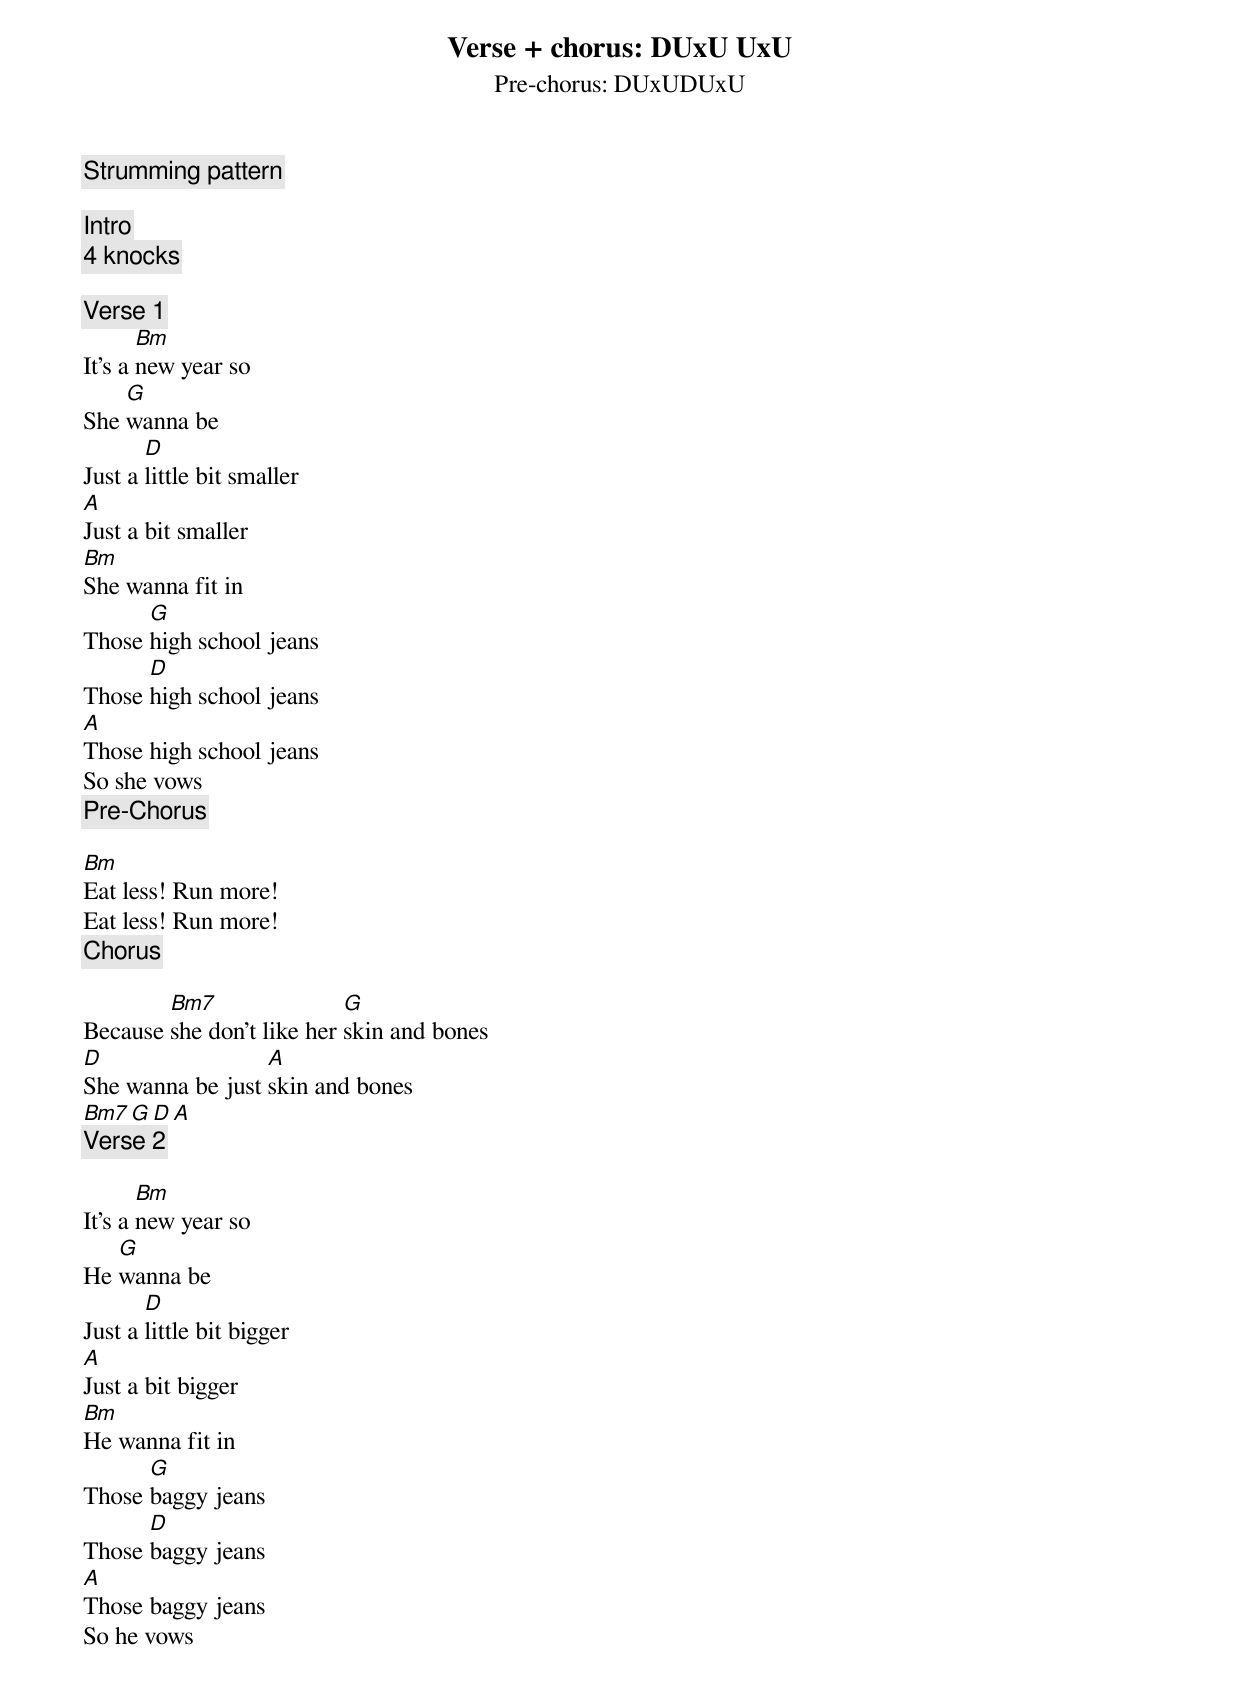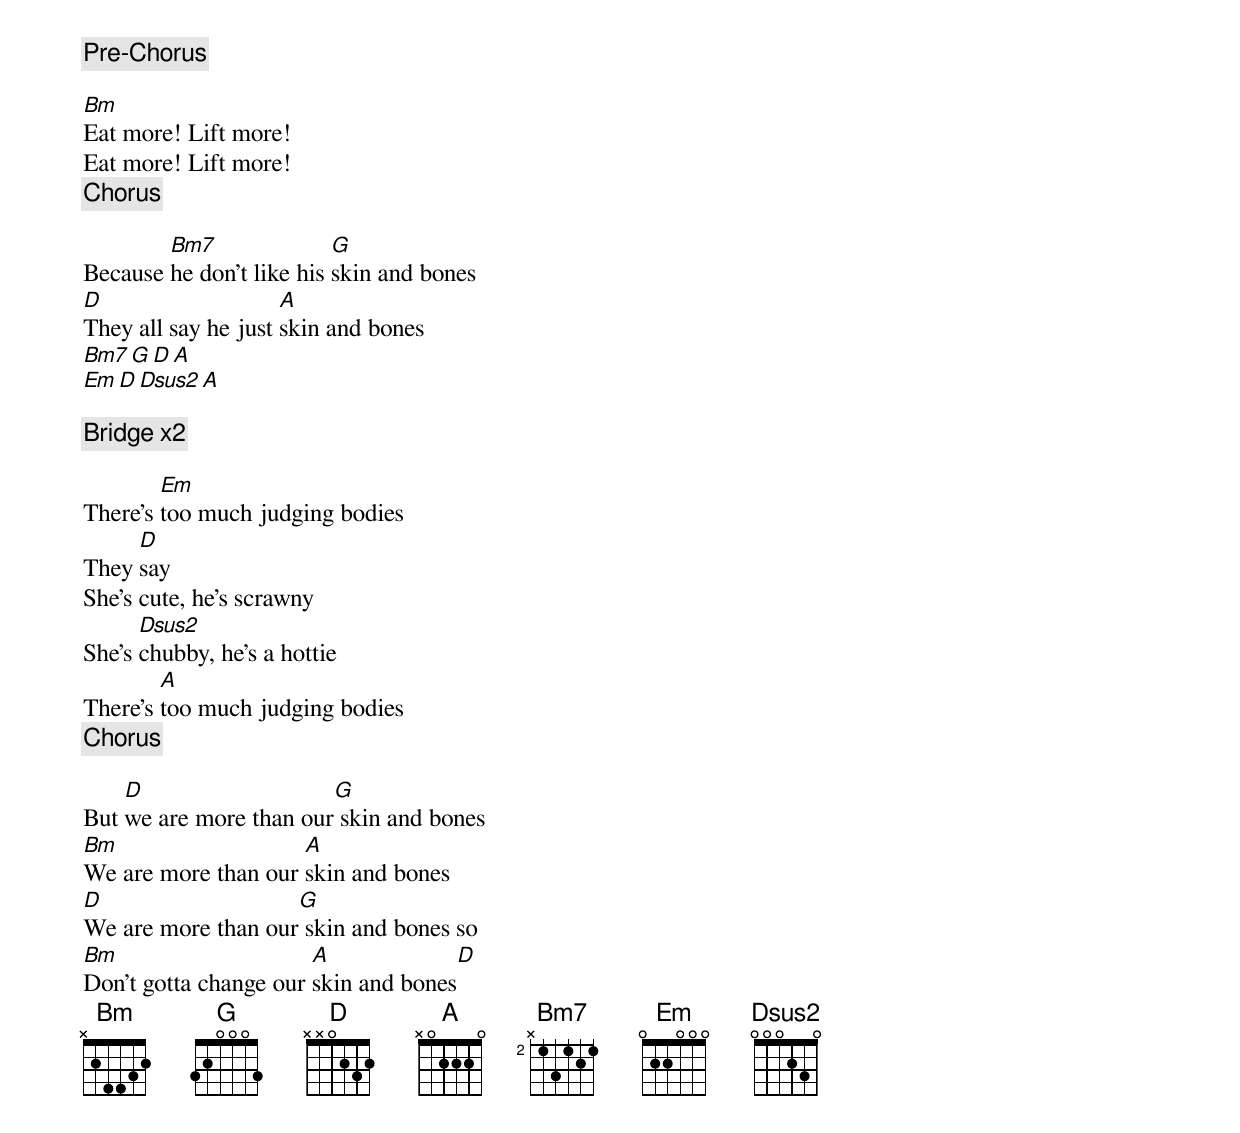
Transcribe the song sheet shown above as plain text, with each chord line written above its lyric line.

[Strumming pattern]

Verse + chorus: DUxU UxU
Pre-chorus: DUxUDUxU

[Intro]
4 knocks

[Verse 1]
       Bm
It’s a new year so
    G
She wanna be
       D
Just a little bit smaller
A
Just a bit smaller
Bm
She wanna fit in
      G
Those high school jeans
      D
Those high school jeans
A
Those high school jeans
So she vows
[Pre-Chorus]

Bm
Eat less! Run more!
Eat less! Run more!
[Chorus]

        Bm7                G
Because she don’t like her skin and bones
D                 A
She wanna be just skin and bones
Bm7 G D A
[Verse 2]

       Bm
It’s a new year so
   G
He wanna be
       D
Just a little bit bigger
A
Just a bit bigger
Bm
He wanna fit in
      G
Those baggy jeans
      D
Those baggy jeans
A
Those baggy jeans
So he vows
[Pre-Chorus]

Bm
Eat more! Lift more!
Eat more! Lift more!
[Chorus]

        Bm7               G
Because he don’t like his skin and bones
D                    A
They all say he just skin and bones
Bm7 G D A
Em D Dsus2 A

[Bridge x2]

        Em
There’s too much judging bodies
     D
They say
She’s cute, he’s scrawny
      Dsus2
She’s chubby, he’s a hottie
        A
There’s too much judging bodies
[Chorus]

    D                   G
But we are more than our skin and bones
Bm                   A
We are more than our skin and bones
D                   G
We are more than our skin and bones so
Bm                     A             D
Don’t gotta change our skin and bones
